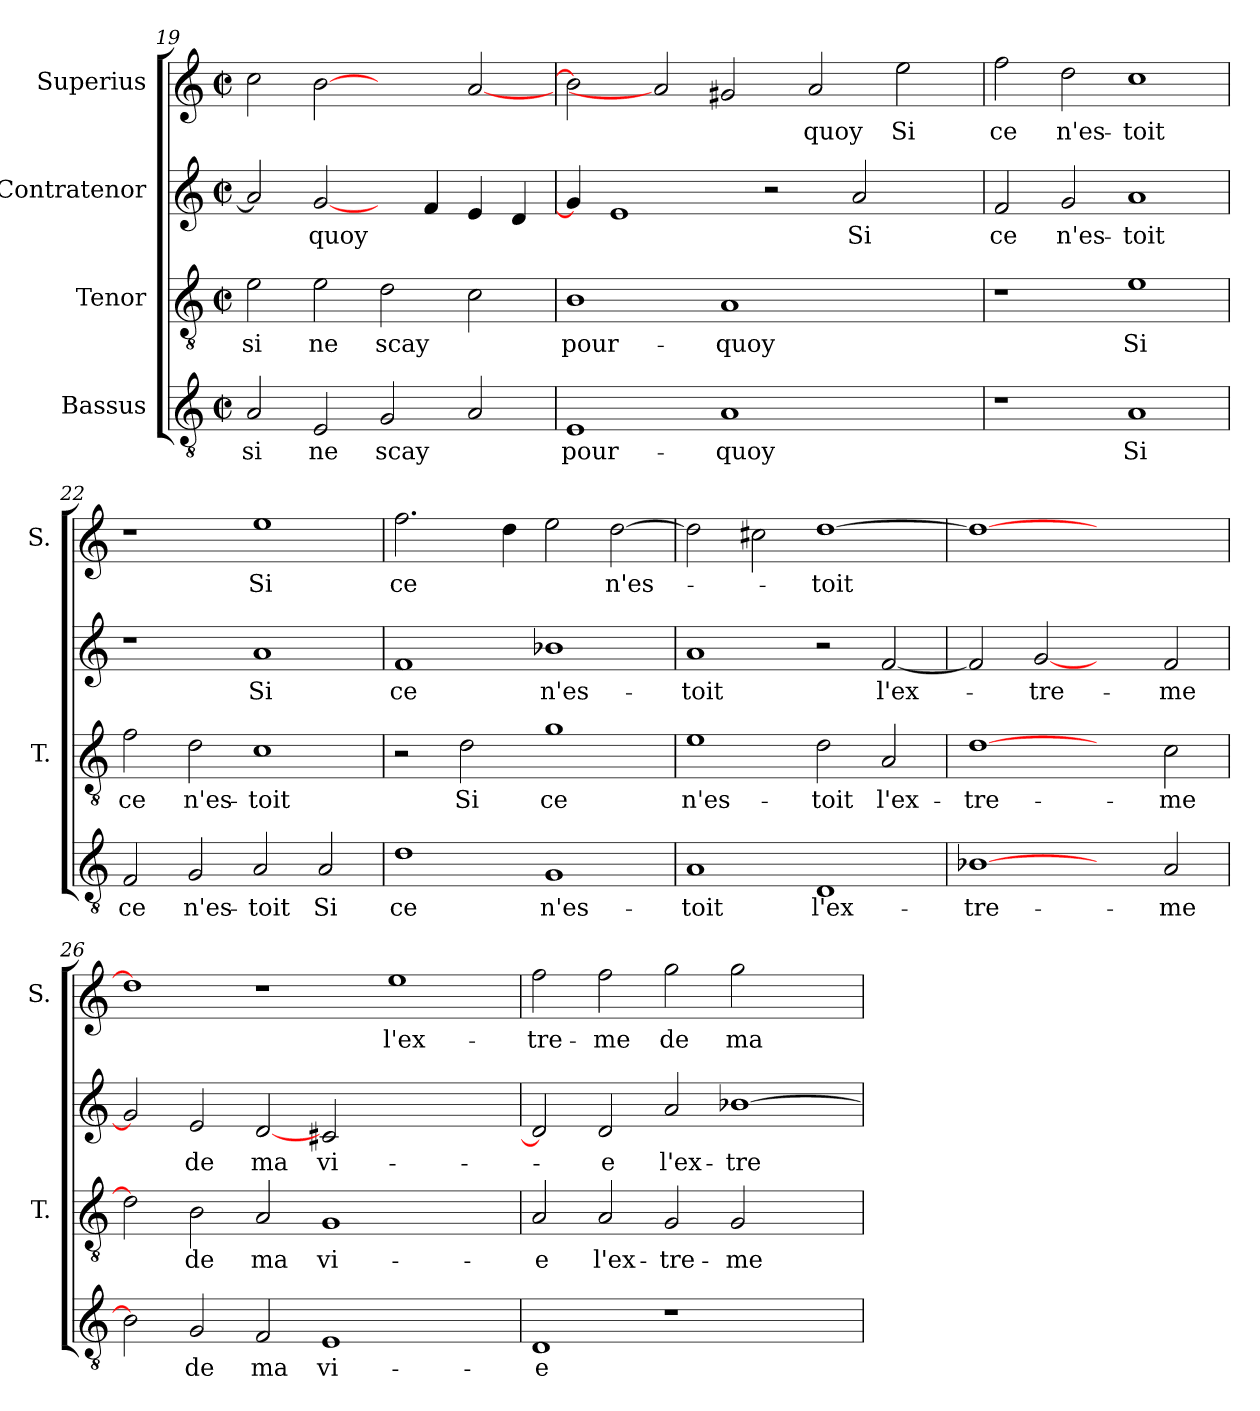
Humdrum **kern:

**kern	**text	**kern	**text	**kern	**text	**kern	**text
*part4	*part4	*part3	*part3	*part2	*part2	*part1	*part1
*staff4	*staff4	*staff3	*staff3	*staff2	*staff2	*staff1	*staff1
*I"Bassus	*	*I"Tenor	*	*I"Contratenor	*	*I"Superius	*
*	*	*I'T.	*	*	*	*I'S.	*
!!LO:PB:g=z
*clefGv2	*	*clefGv2	*	*clefG2	*	*clefG2	*
*k[]	*	*k[]	*	*k[]	*	*k[]	*
*C:	*	*C:	*	*C:	*	*C:	*
*M2/2	*	*M2/2	*	*M2/2	*	*M2/2	*
*met(c|)	*	*met(c|)	*	*met(c|)	*	*met(c|)	*
=19	=19	=19	=19	=19	=19	=19	=19
2A/	si	2e\	si	2a/]	.	2cc\	.
2E/	ne	2e\	ne	[2g/	-quoy	[2b\	.
2G/	scay	2d\	scay	4ryy	.	2ryy	.
.	.	.	.	4f/	.	.	.
2A/	.	2c\	.	4e/	.	[2a/	.
.	.	.	.	4d/	.	.	.
=20	=20	=20	=20	=20	=20	=20	=20
1E/	pour-	1B\	pour-	4g/]	.	2b\]	.
.	.	.	.	1e/	.	.	.
.	.	.	.	.	.	2a/]	.
1A/	-quoy	1A/	-quoy	.	.	2g#X/	.
.	.	.	.	2r	.	.	.
.	.	.	.	.	.	2a/	-quoy
.	.	.	.	2a/	Si	.	.
2ryy	.	2ryy	.	.	.	2ee\	Si
.	.	.	.	4ryy	.	.	.
=21	=21	=21	=21	=21	=21	=21	=21
1r	.	1r	.	2f/	ce	2ff\	ce
.	.	.	.	2g/	n'es-	2dd\	n'es-
1A/	Si	1e\	Si	1a/	-toit	1cc\	-toit
=22	=22	=22	=22	=22	=22	=22	=22
2F/	ce	2f\	ce	1r	.	1r	.
2G/	n'es-	2d\	n'es-	.	.	.	.
2A/	-toit	1c\	-toit	1a/	Si	1ee\	Si
2A/	Si	.	.	.	.	.	.
=23	=23	=23	=23	=23	=23	=23	=23
1d\	ce	2r	.	1f/	ce	2.ff\	ce
.	.	2d\	Si	.	.	.	.
.	.	.	.	.	.	4dd\	.
1G/	n'es-	1g\	ce	1b-X\	n'es-	2ee\	.
.	.	.	.	.	.	[2dd\	n'es-
=24	=24	=24	=24	=24	=24	=24	=24
1A/	-toit	1e\	n'es-	1a/	-toit	2dd\]	.
.	.	.	.	.	.	2cc#X\	.
1D/	l'ex-	2d\	-toit	2r	.	[1dd\	-toit
.	.	2A/	l'ex-	[2f/	l'ex-	.	.
!!LO:LB:g=z
=25	=25	=25	=25	=25	=25	=25	=25
[1B-X\	-tre-	[1d\	-tre-	2f/]	.	1dd\_	.
.	.	.	.	[2g/	-tre-	.	.
2ryy	.	2ryy	.	2ryy	.	1ryy	.
2A/	-me	2c\	-me	2f/	-me	.	.
=26	=26	=26	=26	=26	=26	=26	=26
2B-\]	.	2d\]	.	2g/]	.	1dd\]	.
2G/	de	2B\	de	2e/	de	.	.
2F/	ma	2A/	ma	[2d/	ma	1r	.
1E/	vi-	1G/	vi-	2c#X/	vi-	.	.
.	.	.	.	1ryy	.	1ee\	l'ex-
2ryy	.	2ryy	.	.	.	.	.
=27	=27	=27	=27	=27	=27	=27	=27
1D/	-e	2A/	-e	2d/]	.	2ff\	-tre-
.	.	2A/	l'ex-	2d/	-e	2ff\	-me
1r	.	2G/	-tre-	2a/	l'ex-	2gg\	de
.	.	2G/	-me	[1b-X\	-tre-	2gg\	ma
2ryy	.	2ryy	.	.	.	2ryy	.
=	=	=	=	=	=	=	=
*-	*-	*-	*-	*-	*-	*-	*-
